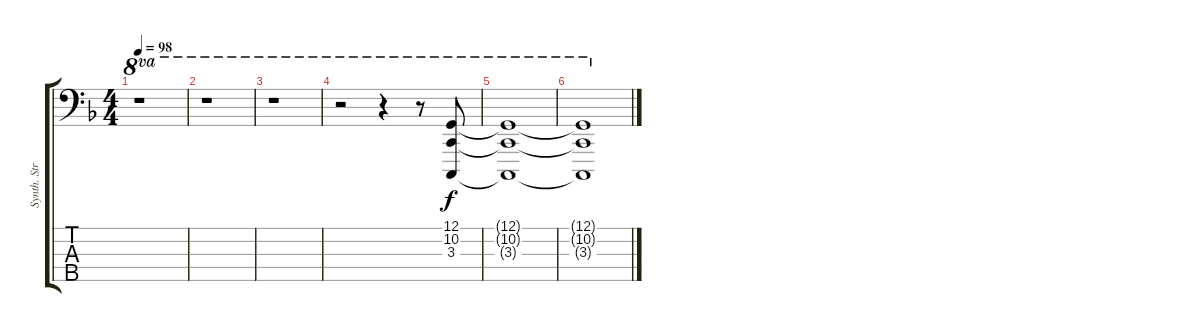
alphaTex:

\track ("Synth. Strings II" "Synth. Str") {instrument stringensemble1}
\staff {score tabs}
\tuning (G2 D2 A1 E1 B0) {hide}
\ts (4 4)
\tempo 98
\clef f4
\ks f
r.1{ot 8va dy f} |
r.1{ot 8va} |
r.1{ot 8va} |
r.2{ot 8va} r.4{ot 8va} r.8{ot 8va} (12.1 10.2 3.3).8{ot 8va} |
(12.1{t} 10.2{t} 3.3{t}).1{ot 8va} |
(12.1{t} 10.2{t} 3.3{t}).1{ot 8va}
